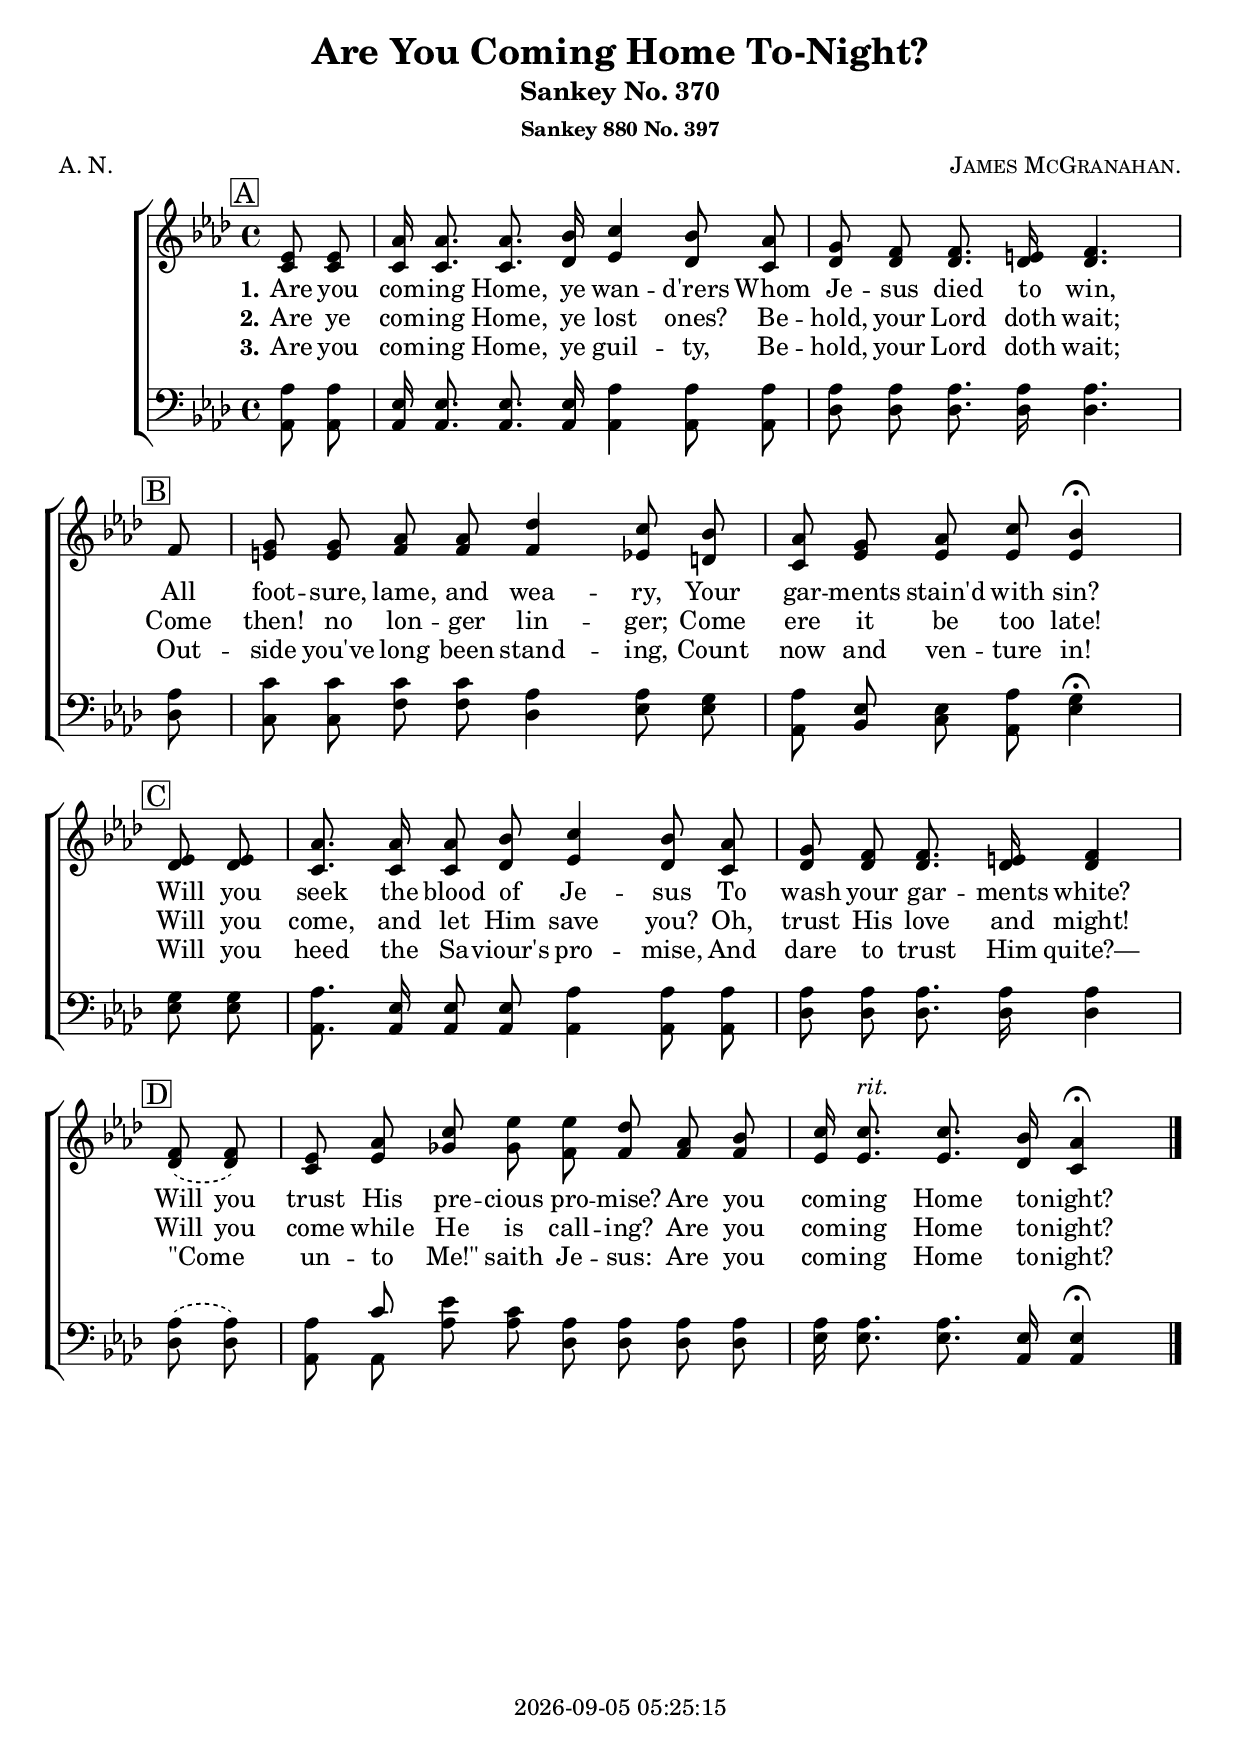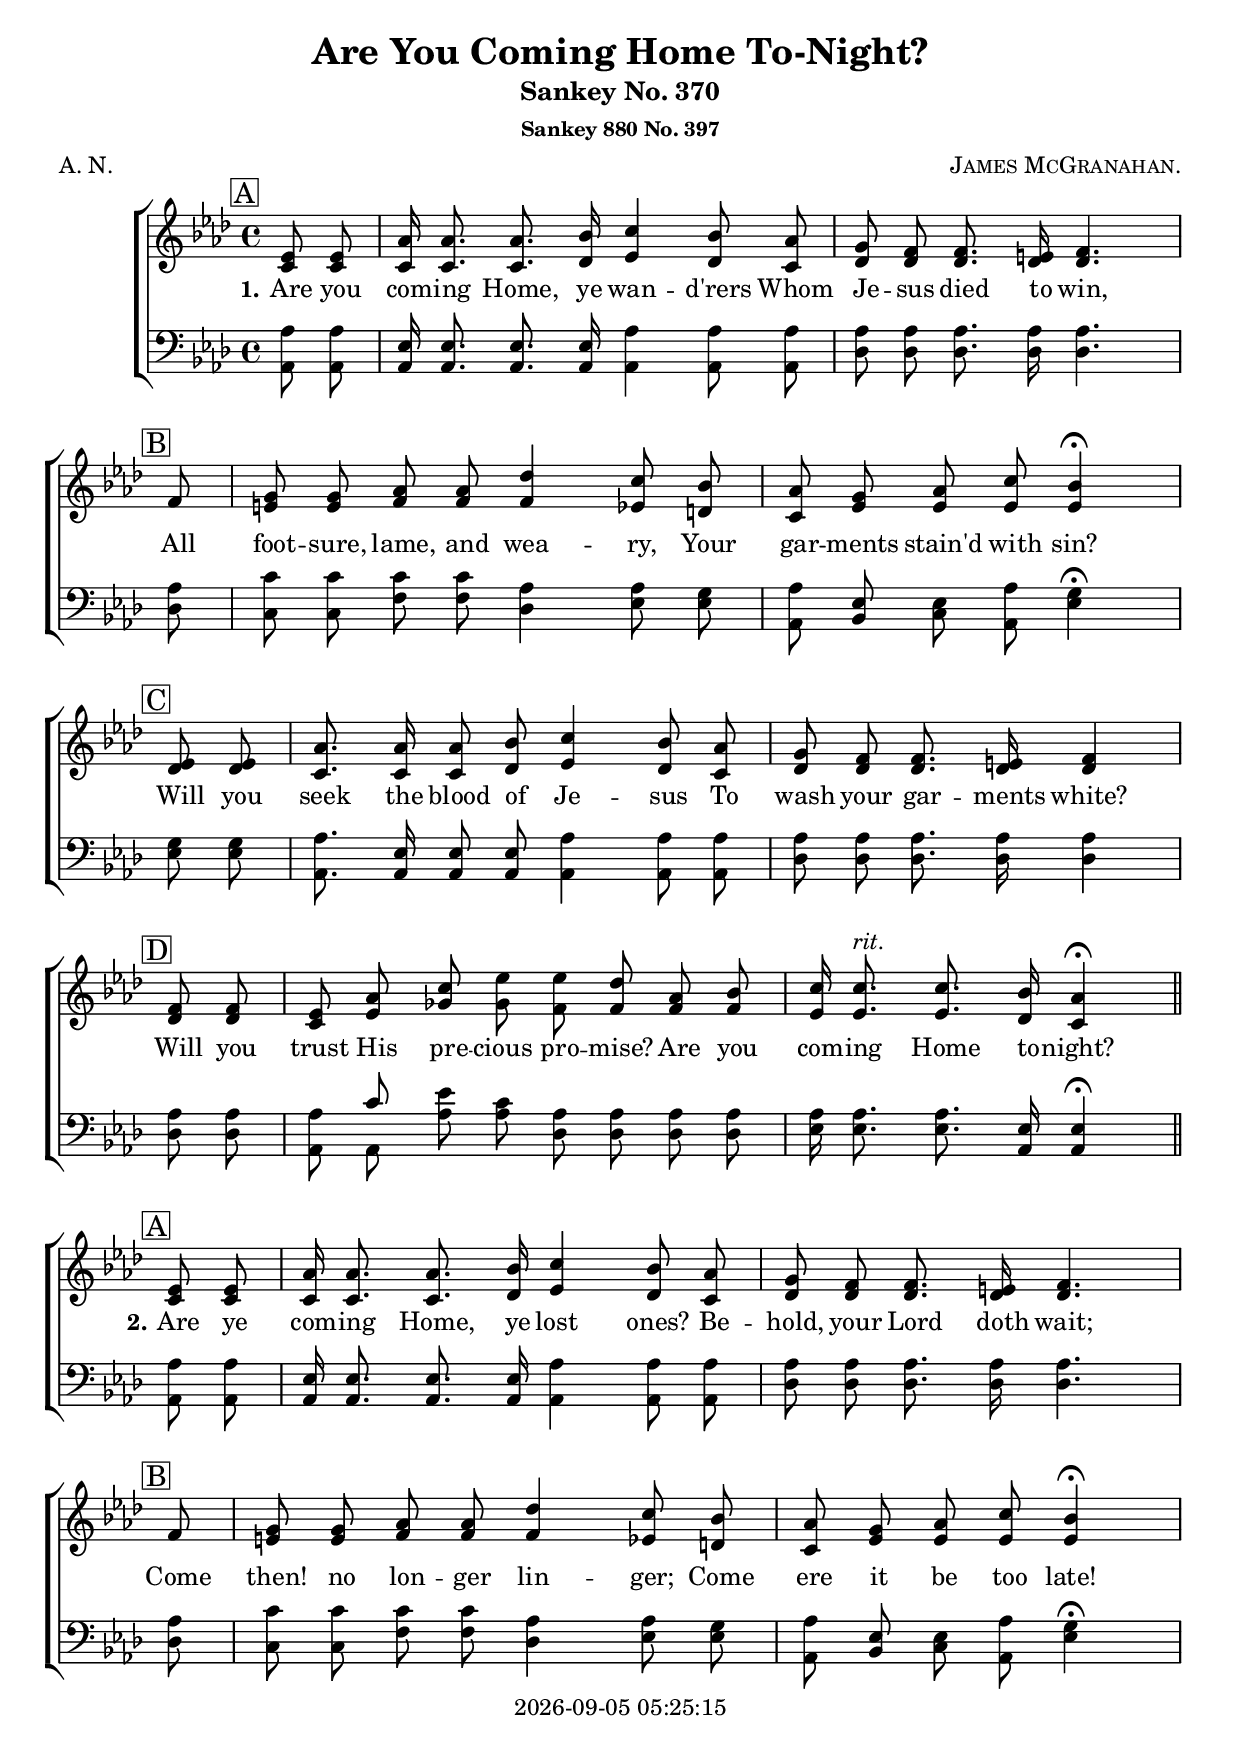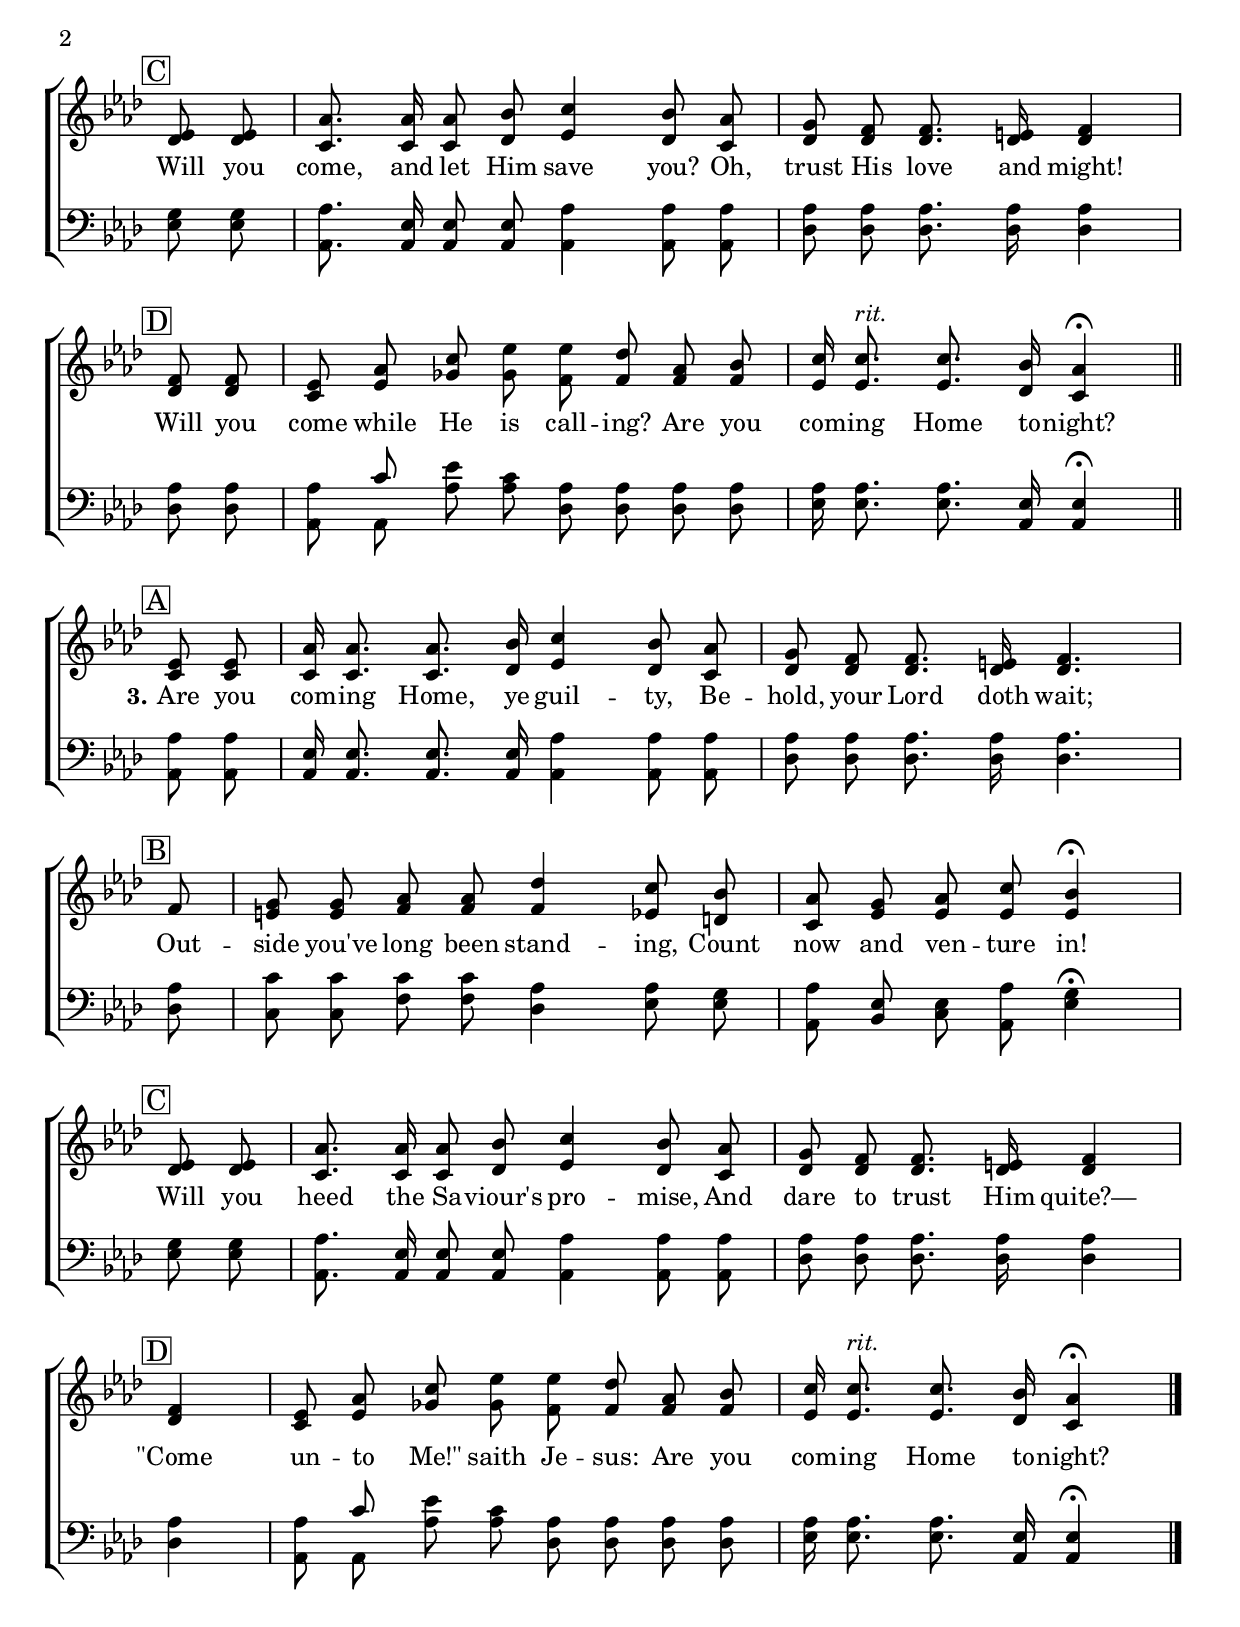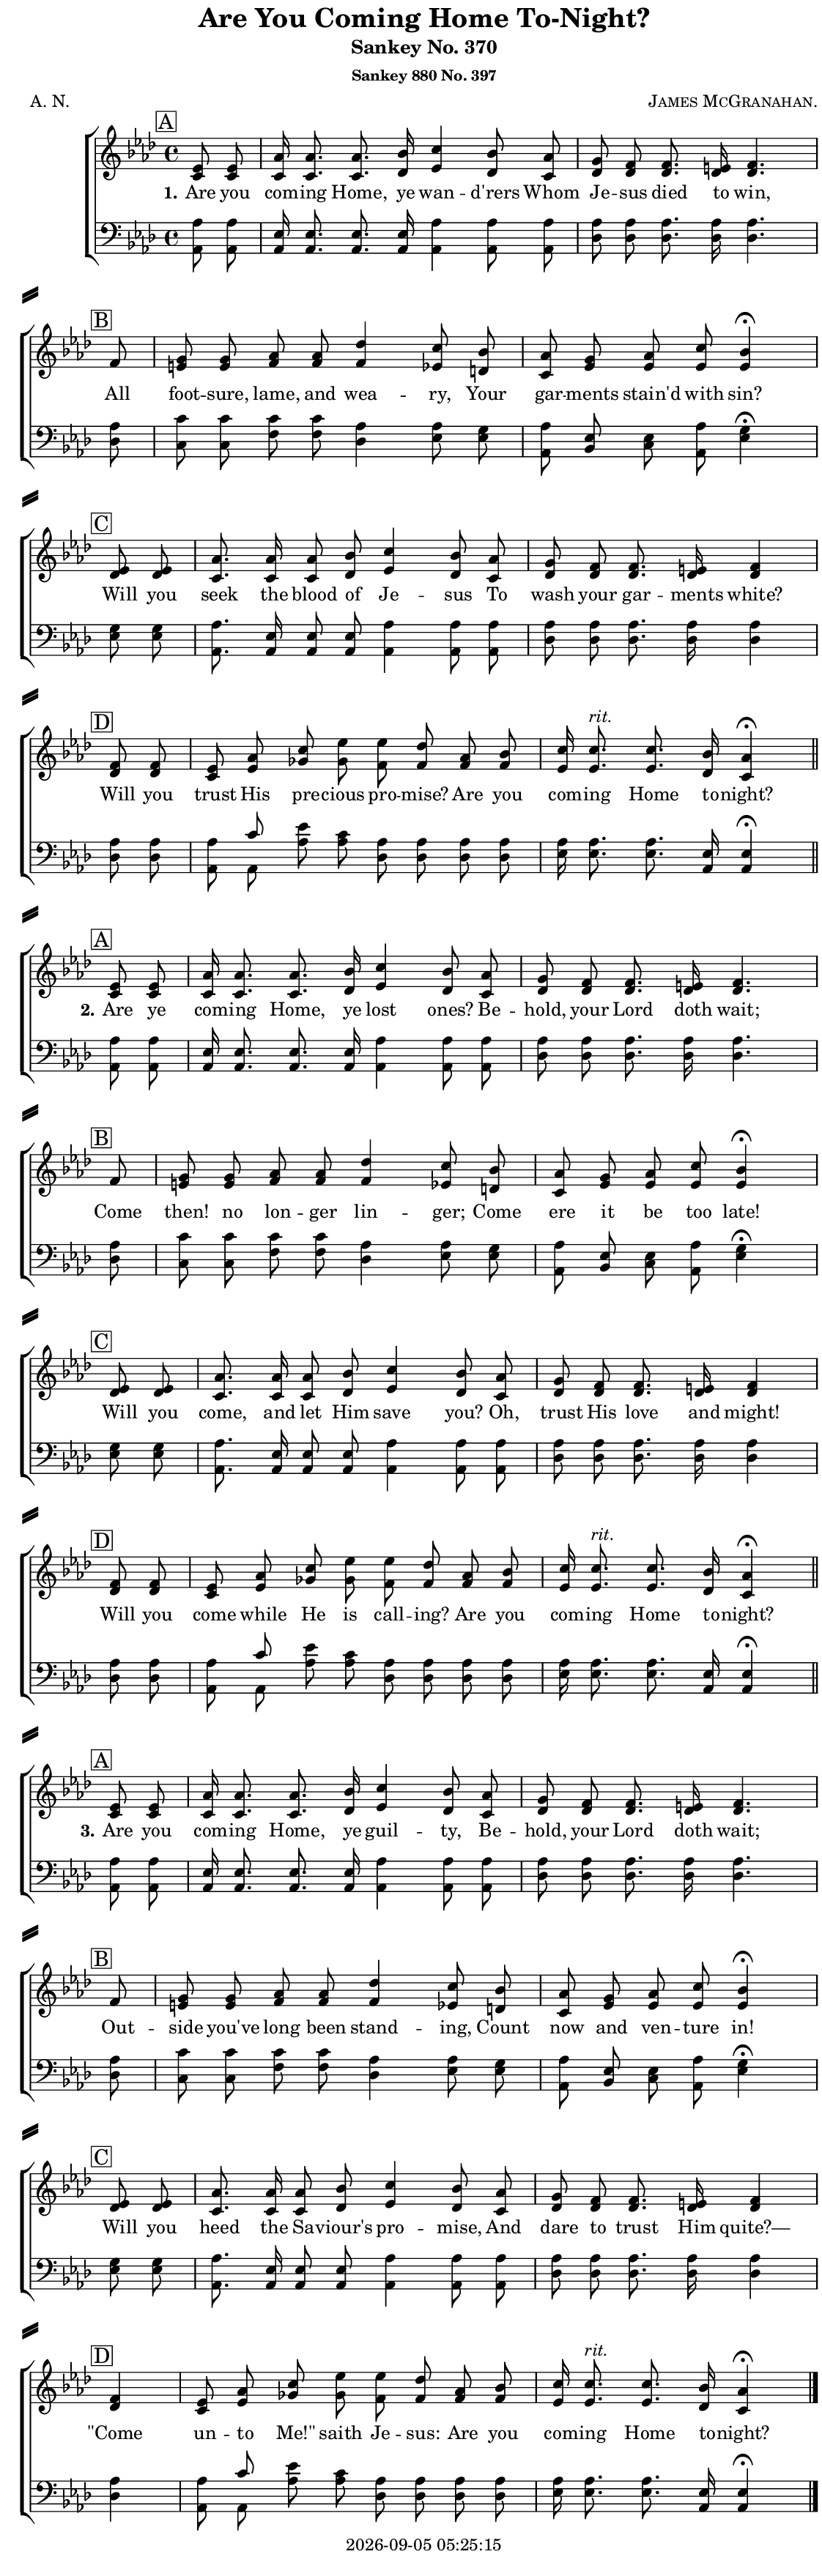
\version "2.22.1"

\include "articulate.ly"

today = #(strftime "%Y-%m-%d %H:%M:%S" (localtime (current-time)))

\header {
% centered at top
%  dedication  = "dedication"
  title       = "Are You Coming Home To-Night?"
  subtitle    = "Sankey No. 370"
  subsubtitle = "Sankey 880 No. 397"
%  instrument  = "instrument"
  
% arrangement of following lines:
%
%  poet    composer
%  meter   arranger
%  piece       opus

  composer    = \markup\smallCaps "James McGranahan."
%  arranger    = "arranger"
%  opus        = "opus"

  poet        = \markup\smallCaps "A. N."
%  meter       = \markup\smallCaps "meter"
%  piece       = \markup\smallCaps "piece"

% centered at bottom
% tagline     = "tagline" % default lilypond version
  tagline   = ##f
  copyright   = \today
}

% #(set-global-staff-size 16)

global = {
  \key aes \major
  \time 4/4
  \partial 4
}

RehearsalTrack = {
% \set Score.currentBarNumber = #5
  \mark \markup { \box "A" } s4 s1 s2. s8
  \mark \markup { \box "B" } s8 s1 s2.
  \mark \markup { \box "C" } s4 s1 s2.
  \mark \markup { \box "D" } s4 s1 s2.
}

TempoTrack = {
  \set Score.tempoHideNote = ##t
  \tempo 4=120
}

nl = { \bar "||" \break }

soprano = \relative {
  \autoBeamOff
  ees'8 8
  aes16 8. 8. bes16 c4 bes8 aes
  g8 f f8. e16 f4. \bar "|" \break 8
  g8 8 aes aes des4 c8 bes % B
  aes8 g aes c bes4\fermata \bar "|" \break ees,8 8
  aes8. 16 8 bes c4 bes8 aes % C
  \tag #'rep     {g8 f f8. e16 f4 \bar "|" \break \slurDashed 8(8) \slurSolid}
  \tag #'(v1 v2) {g8 f f8. e16 f4 \bar "|" \break             8 8            }
  \tag #'v3      {g8 f f8. e16 f4 \bar "|" \break             4              }
  ees8 aes c ees ees des aes bes % D
  c16 8.^\markup\italic rit. 8. bes16 aes4\fermata
}

alto = \relative {
  \autoBeamOff
  c'8 8
  c16 8. 8. des16 ees4 des8 c
  des8 8 8. 16 4. f8
  e8 8 f f f4 ees8 d % B
  c8 ees8 8 8 4\fermata des8 8
  c8. 16 8 des ees4 des8 c % C
  \tag #'rep     {des8 8 8. 16 4 \slurDashed 8(8) \slurSolid}
  \tag #'(v1 v2) {des8 8 8. 16 4             8 8            }
  \tag #'v3      {des8 8 8. 16 4             4              }
  c8 ees ges8 8 f f f f % D
  ees16 8. 8. des16 c4\fermata
}

tenor = \relative {
  \autoBeamOff
  aes8 8
  ees16 8. 8. 16 aes4 8 8
  aes8 8 8. 16 4. 8
  c8 8 8 8 aes4 8 g % B
  aes8 ees ees aes g4\fermata 8 8
  aes8. ees16 8 8 aes4 8 8 % C
  \tag #'rep     {aes8 8 8. 16 4 \slurDashed 8(8) \slurSolid}
  \tag #'(v1 v2) {aes8 8 8. 16 4             8 8            }
  \tag #'v3      {aes8 8 8. 16 4             4              }
  aes8 c ees c aes aes aes aes % D
  aes16 8. 8. ees16 4\fermata
}

bass = \relative {
  \autoBeamOff
  aes,8 8
  aes16 8. 8. 16 4 8 8
  des8 8 8. 16 4. 8
  c8 8 f f des4 ees8 8 % B
  aes,8 bes c aes ees'4\fermata 8 8
  aes,8. 16 8 8 4 8 8 % C
  \tag #'rep     {des8 8 8. 16 4 \slurDashed 8(8) \slurSolid}
  \tag #'(v1 v2) {des8 8 8. 16 4             8 8            }
  \tag #'v3      {des8 8 8. 16 4             4              }
  aes8 8 aes'8 8 des,8 8 8 8 % D
  ees16 8. 8. aes,16 4\fermata
}

nom  = {   \set ignoreMelismata = ##t }
yesm = { \unset ignoreMelismata       }

chorus = \lyricmode {
}

verses = 3

wordsOne = \lyricmode {
  \set stanza = "1."
  Are you com -- ing Home, ye wan -- d'rers
  Whom Je -- sus died to win,
  All foot -- sure, lame, and wea -- ry,
  Your gar -- ments stain'd with sin?
  Will you seek the blood of Je -- sus
  To wash your gar -- ments white?
  \nom Will you \yesm trust His pre -- cious pro -- mise?
  Are you com -- ing Home to -- night?
}
  
wordsTwo = \lyricmode {
  \set stanza = "2."
  Are ye com -- ing Home, ye lost ones?
  Be -- hold, your Lord doth wait;
  Come then! no lon -- ger lin -- ger;
  Come ere it be too late!
  Will you come, and let Him save you?
  Oh, trust His love and might!
  \nom Will you \yesm come while He is call -- ing?
  Are you com -- ing Home to --  night?
}
  
wordsThree = \lyricmode {
  \set stanza = "3."
  Are you com -- ing Home, ye guil -- ty,
  Be -- hold, your Lord doth wait;
  Out -- side you've long been stand -- ing,
  Count now and ven -- ture in!
  Will you heed the Sa -- viour's pro -- mise,
  And dare to trust Him quite?—
  "\"Come" un -- to "Me!\"" saith Je -- sus:
  Are you com -- ing Home to --  night?
}
  
wordsSingle = \lyricmode {
  \set stanza = "1."
  Are you com -- ing Home, ye wan -- d'rers
  Whom Je -- sus died to win,
  All foot -- sure, lame, and wea -- ry,
  Your gar -- ments stain'd with sin?
  Will you seek the blood of Je -- sus
  To wash your gar -- ments white?
  Will you trust His pre -- cious pro -- mise?
  Are you com -- ing Home to -- night?

  \set stanza = "2."
  Are ye com -- ing Home, ye lost ones?
  Be -- hold, your Lord doth wait;
  Come then! no lon -- ger lin -- ger;
  Come ere it be too late!
  Will you come, and let Him save you?
  Oh, trust His love and might!
  Will you come while He is call -- ing?
  Are you com -- ing Home to --  night?

  \set stanza = "3."
  Are you com -- ing Home, ye guil -- ty,
  Be -- hold, your Lord doth wait;
  Out -- side you've long been stand -- ing,
  Count now and ven -- ture in!
  Will you heed the Sa -- viour's pro -- mise,
  And dare to trust Him quite?—
  "\"Come" un -- to "Me!\"" saith Je -- sus:
  Are you com -- ing Home to --  night?
}
  
wordsMidi = \lyricmode {
  \set stanza = "1."
  "Are " "you " com "ing " "Home, " "ye " wan "d'rers "
  "\nWhom " Je "sus " "died " "to " "win, "
  "\nAll " foot "sure, " "lame, " "and " wea "ry, "
  "\nYour " gar "ments " "stain'd " "with " "sin? "
  "\nWill " "you " "seek " "the " "blood " "of " Je "sus "
  "\nTo " "wash " "your " gar "ments " "white? "
  "\nWill " "you " "trust " "His " pre "cious " pro "mise? "
  "\nAre " "you " com "ing " "Home " to "night? "

  \set stanza = "2."
  "\nAre " "ye " com "ing " "Home, " "ye " "lost " "ones? "
  "\nBe" "hold, " "your " "Lord " "doth " "wait; "
  "\nCome " "then! " "no " lon "ger " lin "ger; "
  "\nCome " "ere " "it " "be " "too " "late! "
  "\nWill " "you " "come, " "and " "let " "Him " "save " "you? "
  "\nOh, " "trust " "His " "love " "and " "might! "
  "\nWill " "you " "come " "while " "He " "is " call "ing? "
  "\nAre " "you " com "ing " "Home " to  "night? "

  \set stanza = "3."
  "\nAre " "you " com "ing " "Home, " "ye " guil "ty, "
  "\nBe" "hold, " "your " "Lord " "doth " "wait; "
  "\nOut" "side " "you've " "long " "been " stand "ing, "
  "\nCount " "now " "and " ven "ture " "in! "
  "\nWill " "you " "heed " "the " Sa "viour's " pro "mise, "
  "\nAnd " "dare " "to " "trust " "Him " "quite?— "
  "\n\"Come " un "to " "Me!\" " "saith " Je "sus: "
  "\nAre " "you " com "ing " "Home " to  "night? "
}

\book {
  \bookOutputSuffix "midi"
  \score {
%    \articulate
        \new ChoirStaff <<
                                % Soprano staff
          \new Staff = soprano
          <<
            \new Voice { \repeat unfold \verses \TempoTrack     }
            \new Voice { \global
                         \keepWithTag #'v1 \soprano
                         \keepWithTag #'v2 \soprano
                         \keepWithTag #'v3 \soprano
                         \bar "|."
                       }
            \addlyrics \wordsMidi
          >>
                                % Alto staff
          \new Staff = alto
          <<
            \new Voice { \global
                         \keepWithTag #'v1 \alto \nl
                         \keepWithTag #'v2 \alto \nl
                         \keepWithTag #'v3 \alto \nl
                         \bar "|."
                       }
          >>
                                % Tenor staff
          \new Staff = tenor
          <<
            \clef "treble_8"
            \new Voice { \global
                         \keepWithTag #'v1 \tenor
                         \keepWithTag #'v2 \tenor
                         \keepWithTag #'v3 \tenor
                       }
          >>
                                % Bass staff
          \new Staff = bass
          <<
            \clef "bass"
            \new Voice { \global
                         \keepWithTag #'v1 \bass
                         \keepWithTag #'v2 \bass
                         \keepWithTag #'v3 \bass
                       }
          >>
        >>
    \midi {}
  }
}

\book {
  \bookOutputSuffix "repeat"
  \score {
        \new ChoirStaff <<
                                  % Joint soprano/alto staff
          \new Staff \with { printPartCombineTexts = ##f }
          <<
            \new Voice \RehearsalTrack
            \new Voice \TempoTrack
            \new NullVoice = "aligner" \keepWithTag #'rep \soprano
            \new Voice = "women" \partCombine { \global \keepWithTag #'rep \soprano \bar "|." }
                                              { \global \keepWithTag #'rep \alto }
            \new Lyrics \lyricsto "aligner" { \wordsOne \chorus }
            \new Lyrics \lyricsto "aligner"   \wordsTwo
            \new Lyrics \lyricsto "aligner"   \wordsThree
          >>
                                  % Joint tenor/bass staff
          \new Staff \with { printPartCombineTexts = ##f }
          <<
            \clef "bass"
            \new Voice = "men" \partCombine { \global \keepWithTag #'rep \tenor }
                                            { \global \keepWithTag #'rep \bass }
          >>
        >>
    \layout {
      indent = 1.5\cm
      \pointAndClickOff
      \context {
        \Staff \RemoveAllEmptyStaves
      }
    }
  }
}

\book {
  \bookOutputSuffix "single"
  \score {
        \new ChoirStaff <<
                                  % Joint soprano/alto staff
          \new Staff \with { printPartCombineTexts = ##f }
          <<
            \new Voice { \repeat unfold \verses \RehearsalTrack }
            \new Voice { \repeat unfold \verses \TempoTrack }
            \new NullVoice = "aligner" {
                                         \keepWithTag #'v1 \soprano
                                         \keepWithTag #'v2 \soprano
                                         \keepWithTag #'v3 \soprano
                                       }
            \new Voice = "women" \partCombine { \global
                                                \keepWithTag #'v1 \soprano
                                                \keepWithTag #'v2 \soprano
                                                \keepWithTag #'v3 \soprano
                                                \bar "|."
                                              }
            { \global
              \keepWithTag #'v1 \alto \nl
              \keepWithTag #'v2 \alto \nl
              \keepWithTag #'v3 \alto \nl
              \bar "|."
            }
            \new Lyrics \lyricsto "aligner" \wordsSingle
          >>
                                  % Joint tenor/bass staff
          \new Staff \with { printPartCombineTexts = ##f }
          <<
            \clef "bass"
            \new Voice = "men" \partCombine { \global
                                              \keepWithTag #'v1 \tenor
                                              \keepWithTag #'v2 \tenor
                                              \keepWithTag #'v3 \tenor
                                            }
                                            { \global
                                              \keepWithTag #'v1 \bass
                                              \keepWithTag #'v2 \bass
                                              \keepWithTag #'v3 \bass
                                            }
          >>
        >>
    \layout {
      indent = 1.5\cm
      \pointAndClickOff
      \context {
        \Staff \RemoveAllEmptyStaves
      }
    }
  }
}

\book {
  \bookOutputSuffix "singlepage"
  \paper {
    top-margin = 0
    left-margin = 7
    right-margin = 1
    paper-width = 190\mm
    page-breaking = #ly:one-page-breaking
    system-system-spacing.basic-distance = #15
    system-separator-markup = \slashSeparator
  }
  \score {
        \new ChoirStaff <<
                                  % Joint soprano/alto staff
          \new Staff \with { printPartCombineTexts = ##f }
          <<
            \new Voice { \repeat unfold \verses \RehearsalTrack }
            \new Voice { \repeat unfold \verses \TempoTrack }
            \new NullVoice = "aligner" {
              \keepWithTag #'v1 \soprano
              \keepWithTag #'v2 \soprano
              \keepWithTag #'v3 \soprano
            }
            \new Voice = "women" \partCombine { \global
                                                \keepWithTag #'v1 \soprano
                                                \keepWithTag #'v2 \soprano
                                                \keepWithTag #'v3 \soprano
                                                \bar "|."
                                              }
                                              { \global
                                                \keepWithTag #'v1 \alto \nl
                                                \keepWithTag #'v2 \alto \nl
                                                \keepWithTag #'v3 \alto \nl
                                                \bar "|."
                                              }
            \new Lyrics \lyricsto "aligner" \wordsSingle
          >>
                                  % Joint tenor/bass staff
          \new Staff \with { printPartCombineTexts = ##f }
          <<
            \clef "bass"
            \new Voice = "men" \partCombine { \global
                                              \keepWithTag #'v1 \tenor
                                              \keepWithTag #'v2 \tenor
                                              \keepWithTag #'v3 \tenor
                                            }
                                            { \global
                                              \keepWithTag #'v1 \bass
                                              \keepWithTag #'v2 \bass
                                              \keepWithTag #'v3 \bass
                                            }
          >>
        >>
    \layout {
      indent = 1.5\cm
      \pointAndClickOff
      \context {
        \Staff \RemoveAllEmptyStaves
      }
    }
  }
}
